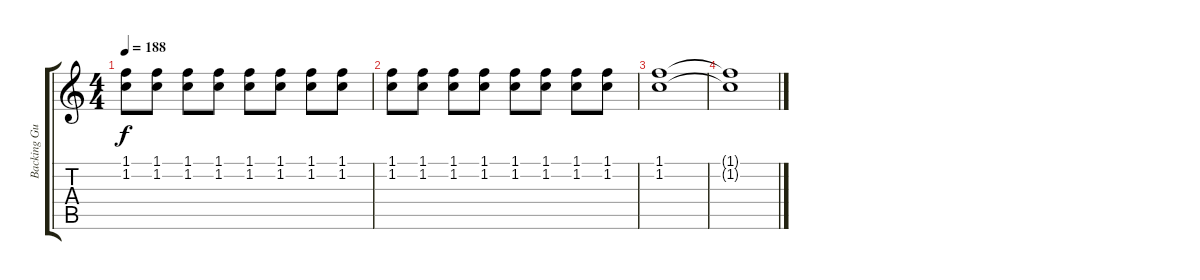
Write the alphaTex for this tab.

\track ("Backing Guitar" "Backing Gu") {instrument distortionguitar}
\staff {score tabs}
\tuning (E4 B3 G3 D3 A2 D2) {hide}
\ts (4 4)
\tempo 188
\clef g2
\ks c
(1.1 1.2).8{dy f} (1.1 1.2).8 (1.1 1.2).8 (1.1 1.2).8 (1.1 1.2).8 (1.1 1.2).8 (1.1 1.2).8 (1.1 1.2).8 |
(1.1 1.2).8 (1.1 1.2).8 (1.1 1.2).8 (1.1 1.2).8 (1.1 1.2).8 (1.1 1.2).8 (1.1 1.2).8 (1.1 1.2).8 |
(1.1 1.2).1 |
(1.1{t} 1.2{t}).1
